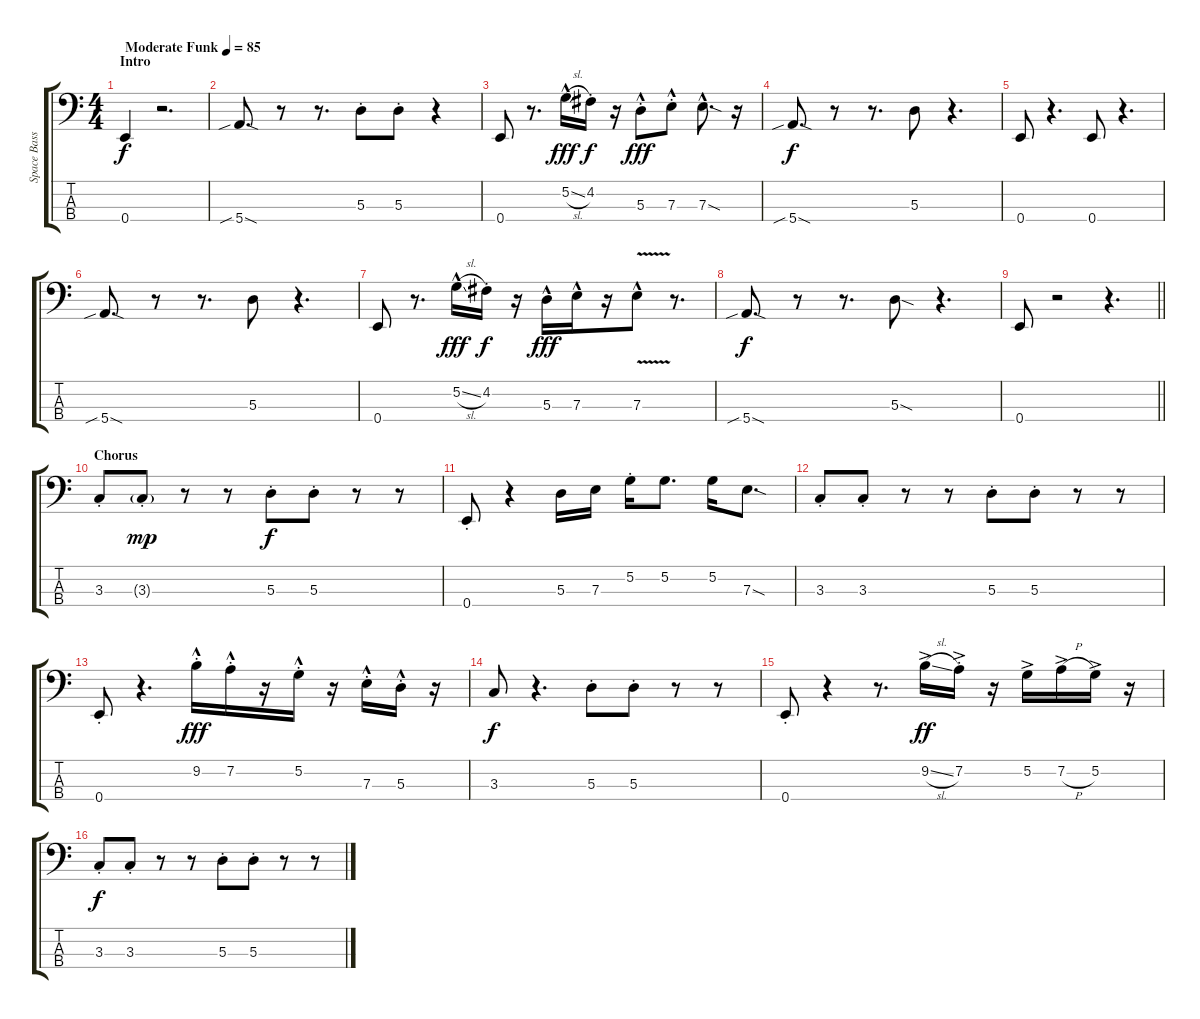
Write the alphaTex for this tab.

\track ("Space Bass" "Space Bass") {instrument slapbass2}
\staff {score tabs}
\tuning (G2 D2 A1 E1) {hide}
\ts (4 4)
\section ("" "Intro")
\tempo (85 "Moderate Funk")
\clef f4
\ks c
0.4.4{dy f instrument slapbass2} r.2{d} |
5.4{sib sod}.8{d} r.8 r.8{d} 5.3{st}.8 5.3{st}.8 r.4 |
0.4.8 r.8{d} 5.2{sl hac}.16{dy fff} 4.2{st}.16{dy f} r.16 5.3{hac st}.8{dy fff} 7.3{hac st}.8 7.3{sod hac}.8{d} r.16 |
5.4{sib sod}.8{d dy f} r.8 r.8{d} 5.3.8 r.4{d} |
0.4.8 r.4{d} 0.4.8 r.4{d} |
5.4{sib sod}.8{d} r.8 r.8{d} 5.3.8 r.4{d} |
0.4.8 r.8{d} 5.2{sl hac}.16{dy fff} 4.2{st}.16{dy f} r.16 5.3{hac}.16{dy fff} 7.3{hac}.16 r.16 7.3{v hac}.8 r.8{d} |
5.4{sib sod}.8{d dy f} r.8 r.8{d} 5.3{sod}.8 r.4{d} |
\barLineRight lightlight
0.4.8 r.2 r.4{d} |
\section ("" "Chorus")
3.3{st}.8 3.3{g st}.8{dy mp} r.8 r.8 5.3{st}.8{dy f} 5.3{st}.8 r.8 r.8 |
0.4{st}.8 r.4 5.3.16 7.3.16 5.2{st}.16 5.2.8{d} 5.2.16 7.3{sod}.8{d} |
3.3{st}.8 3.3{st}.8 r.8 r.8 5.3{st}.8 5.3{st}.8 r.8 r.8 |
0.4{st}.8 r.4{d} 9.2{hac st}.16{dy fff} 7.2{hac st}.16 r.16 5.2{hac st}.16 r.16 7.3{hac st}.16 5.3{hac st}.16 r.16 |
3.3.8{dy f} r.4{d} 5.3{st}.8 5.3{st}.8 r.8 r.8 |
0.4{st}.8 r.4 r.8{d} 9.2{sl ac}.16{dy ff} 7.2{ac st}.16 r.16 5.2{ac}.16 7.2{h ac}.16 5.2{ac}.16 r.16 |
3.3{st}.8{dy f} 3.3{st}.8 r.8 r.8 5.3{st}.8 5.3{st}.8 r.8 r.8
